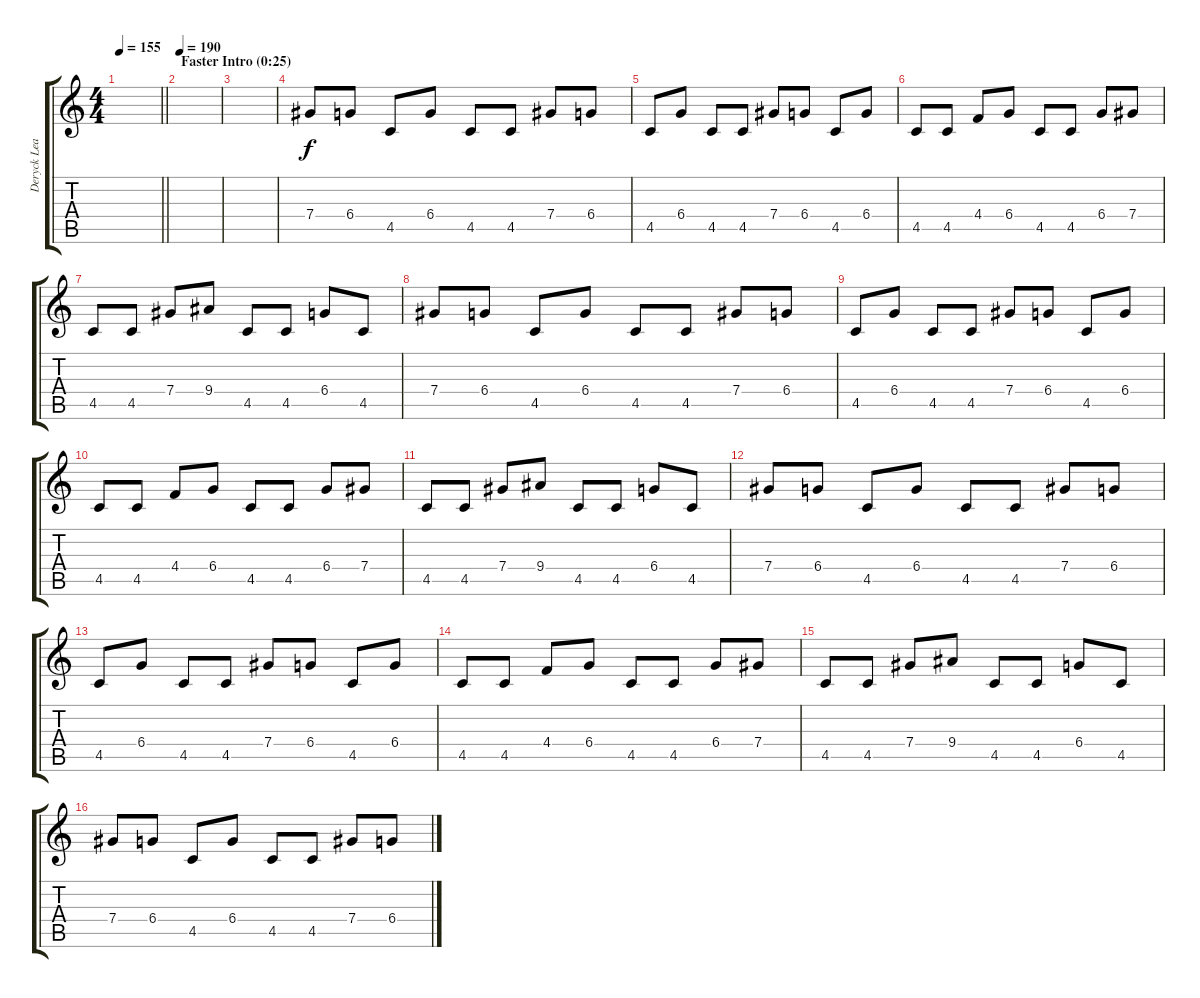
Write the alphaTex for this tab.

\track ("Deryck Lead" "Deryck Lea") {instrument distortionguitar}
\staff {score tabs}
\tuning (Eb4 Bb3 Gb3 Db3 Ab2 Eb2) {hide}
\ts (4 4)
\tempo 155
\clef g2
\barLineRight lightlight
\ks c
|
\section ("" "Faster Intro (0:25)")
\tempo 190
|
|
7.4.8 6.4.8 4.5.8 6.4.8 4.5.8 4.5.8 7.4.8 6.4.8 |
4.5.8 6.4.8 4.5.8 4.5.8 7.4.8 6.4.8 4.5.8 6.4.8 |
4.5.8 4.5.8 4.4.8 6.4.8 4.5.8 4.5.8 6.4.8 7.4.8 |
4.5.8 4.5.8 7.4.8 9.4.8 4.5.8 4.5.8 6.4.8 4.5.8 |
7.4.8 6.4.8 4.5.8 6.4.8 4.5.8 4.5.8 7.4.8 6.4.8 |
4.5.8 6.4.8 4.5.8 4.5.8 7.4.8 6.4.8 4.5.8 6.4.8 |
4.5.8 4.5.8 4.4.8 6.4.8 4.5.8 4.5.8 6.4.8 7.4.8 |
4.5.8 4.5.8 7.4.8 9.4.8 4.5.8 4.5.8 6.4.8 4.5.8 |
7.4.8 6.4.8 4.5.8 6.4.8 4.5.8 4.5.8 7.4.8 6.4.8 |
4.5.8 6.4.8 4.5.8 4.5.8 7.4.8 6.4.8 4.5.8 6.4.8 |
4.5.8 4.5.8 4.4.8 6.4.8 4.5.8 4.5.8 6.4.8 7.4.8 |
4.5.8 4.5.8 7.4.8 9.4.8 4.5.8 4.5.8 6.4.8 4.5.8 |
7.4.8 6.4.8 4.5.8 6.4.8 4.5.8 4.5.8 7.4.8 6.4.8
